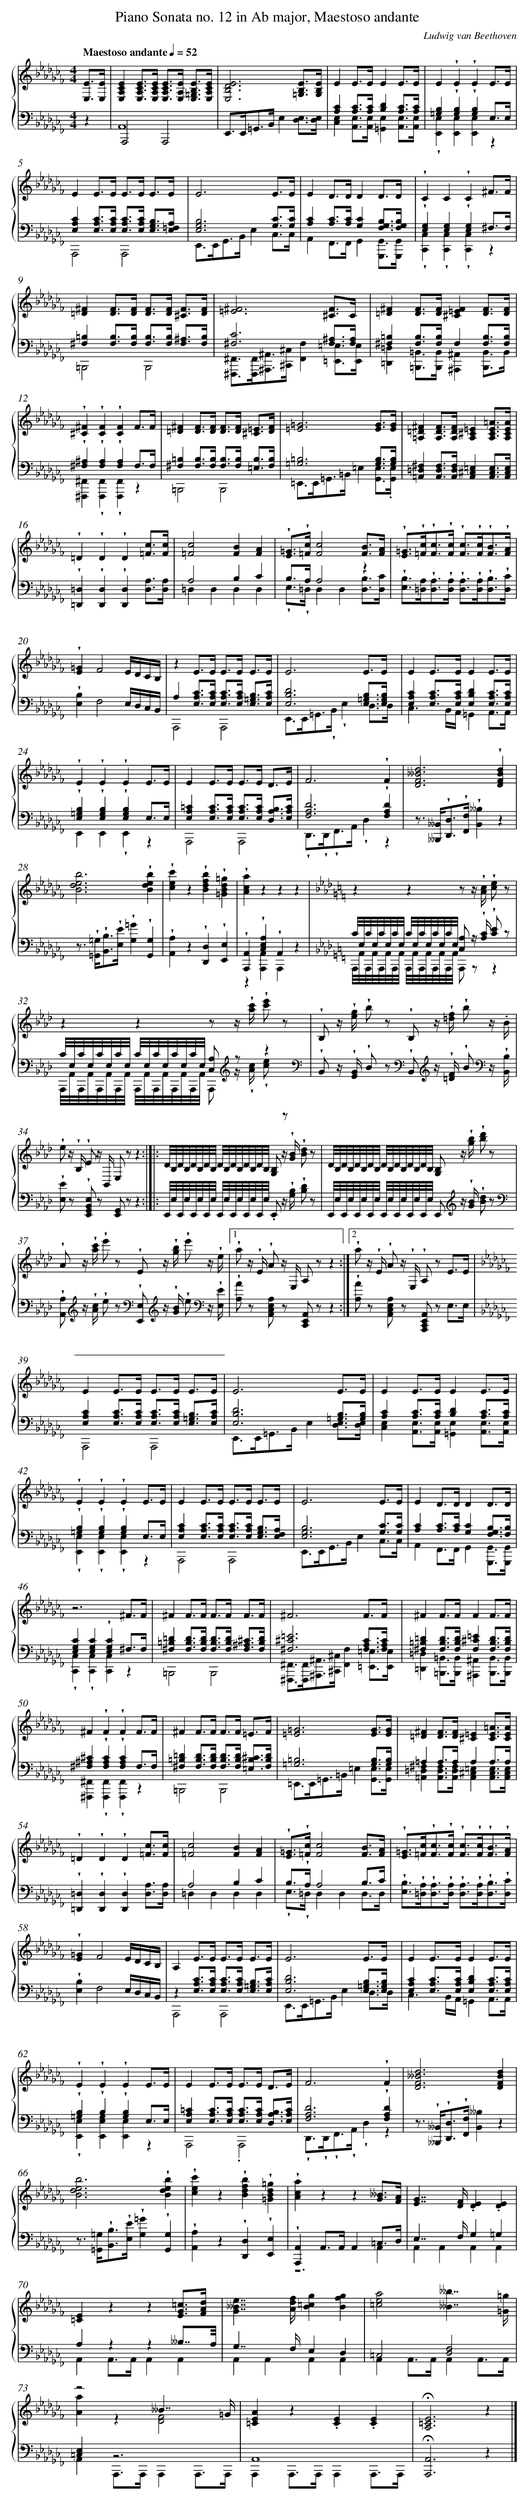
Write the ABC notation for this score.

X:1
T: Piano Sonata no. 12 in A\b major, Maestoso andante
C: Ludwig van Beethoven
L: 1/16
M: 4/4
Q: "Maestoso andante" 1/4=52
%%staves {1 2}
V: 1 clef=treble
V: 2 clef=bass
K: Cb
[V:1] [E,3E3][E,E] [I:setbarnb 1]|
[V:2] z4 |
[V:1] [E,4A,4C4E4][E,2A,2C2E2]>[E,2A,2C2E2] [E,2A,2C2E2]>[E,2A,2E2] [E,3=G,3B,3E3][E,A,CE] |
[V:2] A,,,8A,,,8 & A,,16 |
[V:1] [E,12B,12D12E12][=G,3B,3E3][G,B,E] |
[V:2] E,,2>E,,2=G,,2>B,,2E,4[D,3E,3][D,E,] |
[V:1] E4E2>E2E4E3E |
[V:2] [A,4C4][A,2C2]>[A,2C2][B,4D4][A,3C3][A,C] & [C,4E,4][A,,2E,2]>[A,,2E,2][=G,,4E,4][A,,3E,3][A,,E,] |
[V:1] E4!wedge!E4!wedge!E4E3E |
[V:2] [=G,4B,4]!wedge![G,4B,4]!wedge![G,4B,4]E,3E, & !wedge![E,,4E,4][E,,4E,4][E,,4E,4]z4 |
[V:1] E4E2>E2 E2>E2 E3E |
[V:2] [E,4A,4C4][E,2A,2C2]>[E,2A,2C2] [E,2A,2C2]>[E,2A,2C2] [E,3G,3B,3][E,=F,A,] & A,,,8A,,,8 |
[V:1] E12E3E |
[V:2] [E,12G,12B,12][G,3C3][G,C] & E,,2>E,,2G,,2>B,,2E,4C,3C, |
[V:1] E4D2>D2D4D3D |
[V:2] [A,4C4][A,2C2]>[A,2C2][G,4C4][F,3G,3B,3][F,G,B,] & A,,4F,,2>F,,2G,,4[G,,,3G,,3][G,,,G,,] |
[V:1] !wedge!C4C4!wedge!C4^F3F |
[V:2] !wedge![E,4G,4][E,4G,4]!wedge![E,4G,4]^F,3F, & !wedge![C,,4C,4]!wedge![C,,4C,4]!wedge![C,,4C,4]z4 |
[V:1] [=D4^F4][D2F2]>[D2F2] [D2F2]>[D2F2] [^C3F3][DF] |
[V:2] [^F,4=B,4][F,2B,2]>[F,2B,2] [F,2B,2]>[F,2B,2] [F,3^A,3][F,B,] & =B,,,8B,,,8 |
[V:1] [=E12^F12][^C3F3]C |
[V:2] [^F,12C12][F,3^A,3][F,A,] & [^F,,,2^F,,2]>[F,,,2F,,2][^A,,,2^A,,2]>[^C,,2^C,2][F,,4F,4][=E,,3=E,3][E,,E,] |
[V:1] [=D4^F4][D2F2]>[D2F2][^C4=E4F4][D3F3][DF] |
[V:2] [^F,4=B,4][F,2B,2]>[F,2B,2]F,4[F,3B,3][F,B,] & [=D,,4=D,4][=B,,,2=B,,2]>[B,,,2B,,2][^A,,,4^A,,4][B,,,3B,,3]B,, |
[V:1] !wedge![^C4^F4]!wedge![C4F4]!wedge![C4F4]F3F |
[V:2] !wedge![^F,4^A,4]!wedge![F,4A,4]!wedge![F,4A,4]F,3F, & [^F,,,4^F,,4]!wedge![F,,,4F,,4]!wedge![F,,,4F,,4]z4 |
[V:1] [=D4^F4][D2F2]>[D2F2] [D2F2]>[D2F2] [^C3=E3][DF] |
[V:2] [^F,4=B,4][F,2B,2]>[F,2B,2] [F,2B,2]>[F,2B,2] [=E,3B,3][F,B,] & =B,,,8B,,,8 |
[V:1] [=E12=G12][E3G3][EG] |
[V:2] [=G,12=B,12][G,3B,3][G,B,] & =E,,2>E,,2=G,,2>=B,,2=E,4[G,,3E,3].[G,,E,] |
[V:1] [=A,4=D4^F4][A,2D2F2]>[A,2D2F2][A,4^C4=E4][A,3C3E3=A3][A,CEA] |
[V:2] [=A,,4=D,4^F,4][A,,2D,2F,2]>[A,,2D,2F,2][A,,4^C,4=E,4][A,,3C,3E,3][A,,C,E,] |
[V:1] !wedge!=D4!wedge!D4!wedge!D4[=F3c3][Fc] |
[V:2] !wedge![=D,,4=D,4]!wedge![D,,4D,4]!wedge![D,,4D,4][D,3A,3][D,A,] |
[V:1] [=F8c8][F4B4][F4A4] |
[V:2] A,8B,4C4 & =D,4D,4D,4D,4 |
[V:1] !wedge![E2=G2]>!wedge![=F2c2][F8c8][F3B3][FA] |
[V:2] B,2>A,2A,8z4 & !wedge!E,2>!wedge!=D,2D,4D,4[D,3B,3][D,C] |
[V:1] !wedge![E2=G2]>!wedge![=F2c2]!wedge![F2c2]>!wedge![F2c2] !wedge![F2c2]>!wedge![F2c2]!wedge![F3B3]!wedge![FA] |
[V:2] !wedge![E,2B,2]>[=D,2A,2]!wedge![D,2A,2]>!wedge![D,2A,2] !wedge![D,2A,2]>!wedge![D,2A,2]!wedge![D,3B,3]!wedge![D,C] |
[V:1] !wedge![E4=G4]F8EDCB, |
[V:2] !wedge![E,4B,4]F,8E,D,C,B,, |
[V:1] z4E2>E2 E2>E2 E3E |
[V:2] A,4[E,2A,2C2]>[E,2A,2C2] [E,2A,2C2]>[E,2A,2C2] [E,3=G,3B,3][E,A,C] & A,,,8A,,,8 |
[V:1] E12E3E |
[V:2] [E,12B,12D12][E,3=G,3B,3][E,G,B,] & E,,2>E,,2=G,,2>!wedge!B,,2!wedge!E,4D,3D, |
[V:1] E4E2>E2E4E3E |
[V:2] [E,4A,4C4][E,2A,2C2]>[E,2A,2C2][E,4B,4D4][E,3A,3C3][E,A,C] & C,6B,,A,,=G,,4A,,3A,, |
[V:1] !wedge!E4!wedge!E4!wedge!E4E3E |
[V:2] !wedge![E,4=G,4B,4]!wedge![E,4G,4B,4]!wedge![E,4G,4B,4]E,3E, & E,,4E,,4!wedge!E,,4z4 |
[V:1] E4E2>E2 E2>E2 D3E |
[V:2] [E,4A,4=C4][E,2A,2C2]>[E,2A,2C2] [E,2A,2C2]>[E,2A,2C2] [D,3A,3B,3][E,A,C] & A,,,8A,,,8 |
[V:1] F12!wedge!F4 |
[V:2] [F,12A,12D12]!wedge![F,4A,4D4] & !wedge!D,,2>!wedge!D,,2!wedge!F,,2>A,,2!wedge!D,4z4 |
[V:1] [D12F12__B12d12]!wedge![D4F4B4d4] |
[V:2] z2> [__B,,,2__B,,2]!wedge![D,,2D,2]>!wedge![F,,2F,2]!wedge![B,,4__B,4]z4 |
[V:1] [B12d12e12b12]!wedge![B4d4e4b4] |
[V:2] z2> !wedge![=G,,2=G,2]!wedge![B,,2B,2]>!wedge![E,2E2]!wedge![G,4=G4]!wedge![G,,4G,4] |
[V:1] !wedge![c4e4c'4]z4!wedge![B4d4f4b4]!wedge![=G4B4d4=g4] |
[V:2] !wedge![A,,4A,4]z4!wedge![D,,4D,4]!wedge![E,,4E,4] |
[V:1] !wedge![A4c4a4]z4z4z4 |
[V:2] !wedge![A,,,4A,,4]!wedge![C,4E,4A,4]!wedge!A,,4z4 & z4[A,,,4A,,4]A,,,4z4 |
[V:1]  [K:Ab] z4z4z2 z !wedge![Ac] !wedge![c2e2] z2 |
[V:2]  [K:Ab] C/E,/C/E,/C/E,/C/E,/ C/E,/C/E,/C/E,/C/E,/ [C,2A,2] z !wedge![A,C] !wedge![C2E2] z2 & A,,,/A,,/A,,,/A,,/A,,,/A,,/A,,,/A,,/ A,,,/A,,/A,,,/A,,/A,,,/A,,/A,,,/A,,/ A,,,2 z2z4 |
[V:1] z4z4z2 z !wedge![ac'] !wedge![c'2e'2] z2 |
[V:2] C/E,/C/E,/C/E,/C/E,/ C/E,/C/E,/C/E,/C/E,/ [C,2A,2][K:clef=treble] z2z4[K:clef=bass] & A,,,/A,,/A,,,/A,,/A,,,/A,,/A,,,/A,,/ A,,,/A,,/A,,,/A,,/A,,,/A,,/A,,,/A,,/ A,,,2 z !wedge![Ac] !wedge![c2e2] z2 |
[V:1] !wedge!B,2 z !wedge![eg] !wedge!b2 z2 !wedge!B,2 z !wedge![=df] !wedge!b2 z .B |
[V:2] !wedge!B,,2 z !wedge![G,,B,,] !wedge!D,2 z2[K:clef=bass] !wedge!B,,2[K:clef=treble] z !wedge![=DF] !wedge!B2[K:clef=bass] z !wedge![B,,B,] |
[V:1] !wedge!e2 z !wedge!B, !wedge!E2 z B,, E,2 z2z4 :|]|:
[V:2] !wedge![E,2E2] z2 !wedge![E,,2G,,2B,,2E,2] z2 [E,,2G,,2] z2z4 :|]|:
[V:1] D/B,/D/B,/D/B,/D/B,/ D/B,/D/B,/D/B,/D/B,/ [G,2B,2] z !wedge![GB] !wedge![B2d2] z2 |
[V:2] E,,/E,/E,,/E,/E,,/E,/E,,/E,/ E,,/E,/E,,/E,/E,,/E,/E,,/E,/ .E,,2 z !wedge![G,B,] !wedge![B,2D2] z2 |
[V:1] D/B,/D/B,/D/B,/D/B,/ D/B,/D/B,/D/B,/D/B,/ [G,2B,2] z !wedge![gb] !wedge![b2d'2] z2 |
[V:2] E,,/E,/E,,/E,/E,,/E,/E,,/E,/ E,,/E,/E,,/E,/E,,/E,/E,,/E,/ E,,2[K:clef=treble] z !wedge![GB] !wedge![B2d2] z2[K:clef=bass] |
[V:1] !wedge!A2 z !wedge![ac'] !wedge!e'2 z2 !wedge!E2 z !wedge![gb] !wedge!e'2 z !wedge!e |[1
[V:2] !wedge![A,,2A,2][K:clef=treble] z !wedge![Ac] !wedge!e2 z2[K:clef=bass] !wedge![E,,2E,2][K:clef=treble] z !wedge![GB] !wedge!e2[K:clef=bass] z !wedge![E,E] |
[V:1] !wedge!a2 z !wedge!E !wedge!A2 z E, A,2 z2z4 :|][2
[V:2] !wedge![A,2A2] z2 [A,,2C,2E,2A,2] z2 [C,,2E,,2A,,2] z2z4 :|]
[V:1] !wedge!a2 z !wedge!E !wedge!A2 z !wedge!E, !wedge!A,2 z2 E3E |
[V:2] !wedge![A,2A2] z2 [A,,2C,2E,2A,2] z2 [A,,,2C,,2E,,2A,,2] z2 E,3E, |
[V:1]  [K:Cb] E4E2>E2 E2>E2 E3E |
[V:2]  [K:Cb] [E,4A,4C4][E,2A,2C2]>[E,2A,2C2] [E,2A,2C2]>[E,2A,2C2] [E,3=G,3B,3][E,A,C] & A,,,8A,,,8 |
[V:1] E12E3E |
[V:2] [E,12B,12D12][=G,3B,3][G,B,] & E,,2>E,,2=G,,2>B,,2E,4[D,3E,3][D,E,] |
[V:1] E4E2>E2E4E3E |
[V:2] [A,4C4][A,2C2]>[A,2C2][B,4D4][A,3C3][A,C] & [C,4E,4][A,,2E,2]>[A,,2E,2][=G,,4E,4][A,,3E,3][A,,E,] |
[V:1] !wedge!E4!wedge!E4!wedge!E4E3E |
[V:2] !wedge![=G,4B,4]!wedge![G,4B,4]!wedge![G,4B,4]E,3E, & !wedge![E,,4E,4]!wedge![E,,4E,4]!wedge![E,,4E,4]z4 |
[V:1] E4E2>E2 E2>E2 E3E |
[V:2] [E,4A,4C4][E,2A,2C2]>[E,2A,2C2] [E,2A,2C2]>[E,2A,2C2] [E,3G,3B,3][E,F,A,] & A,,,8A,,,8 |
[V:1] E12E3E |
[V:2] [E,12G,12B,12][G,3C3][G,C] & E,,2>E,,2G,,2>B,,2E,4C,3C, |
[V:1] E4D2>D2D4D3D |
[V:2] [A,4C4][A,2C2]>[A,2C2][G,4C4][F,3G,3B,3][F,B,] & A,,4F,,2>F,,2G,,4[G,,,3G,,3][G,,,G,,] |
[V:1] z12^F3F |
[V:2] [E,4G,4C4][E,4G,4C4]!wedge![E,4G,4C4]^F,3F, & !wedge![C,,4C,4]!wedge![C,,4C,4][C,,4C,4]z4 |
[V:1] ^F4F2>F2 F2>F2 F3F |
[V:2] [^F,4=B,4=D4][F,2B,2D2]>[F,2B,2D2] [F,2B,2D2]>[F,2B,2D2] [F,3^A,3^C3][F,B,D] & =B,,,8B,,,8 |
[V:1] ^F12F3F |
[V:2] [^F,12^C12=E12][F,3A,3C3][F,A,C] & [^F,,,2^F,,2]>[F,,,2F,,2][^A,,,2^A,,2]>[^C,,2^C,2][F,,4F,4][=E,,3=E,3][E,,E,] |
[V:1] ^F4F2>F2F4F3F |
[V:2] [^F,4=B,4=D4][F,2B,2D2]>[F,2B,2D2][F,4^C4=E4][F,3B,3D3][F,B,D] & [=D,,4=D,4][=B,,,2=B,,2]>[B,,,2B,,2][^A,,,4^A,,4][B,,,3B,,3][B,,,B,,] |
[V:1] ^F4!wedge!F4!wedge!F4F3F |
[V:2] [^F,4^A,4^C4]!wedge![F,4A,4C4]!wedge![F,4A,4C4]F,3F, & [^F,,,4^F,,4]!wedge![F,,,4F,,4]!wedge![F,,,4F,,4]z4 |
[V:1] ^F4F2>F2 F2>F2 =E3F |
[V:2] [^F,4=B,4=D4][F,2B,2D2]>[F,2B,2D2] [F,2B,2D2]>[F,2B,2D2] [=E,3B,3^C3][F,B,D] & =B,,,8B,,,8 |
[V:1] [=E12=G12][E3G3][EG] |
[V:2] [=G,12=B,12][G,3B,3][G,B,] & =E,,2>E,,2=G,,2>=B,,2=E,4[G,,3E,3][G,,E,] |
[V:1] [=D4^F4][D2F2]>[D2F2][^C4=E4][C3E3=A3][CEA] |
[V:2] =A,4A,2>A,2A,4A,3A, & [=A,,4=D,4^F,4][A,,2D,2F,2]>[A,,2D,2F,2][A,,4^C,4=E,4][A,,3C,3E,3][A,,C,E,] |
[V:1] !wedge!=D4!wedge!D4!wedge!D4[=F3c3][Fc] |
[V:2] !wedge![=D,,4=D,4]!wedge![D,,4D,4]!wedge![D,,4D,4][D,3A,3][D,A,] |
[V:1] [=F8c8][F4B4][F4A4] |
[V:2] A,8B,4C4 & =D,4D,4D,4D,4 |
[V:1] !wedge![E2=G2]>!wedge![=F2c2][F8c8][F3B3][FA] |
[V:2] B,2>!wedge!A,2A,8B,3C & !wedge!E,2>!wedge!=D,2D,4D,4D,3D, |
[V:1] !wedge![E2=G2]>[=F2c2]!wedge![F2c2]>!wedge![F2c2] !wedge![F2c2]>!wedge![F2c2]!wedge![F3B3]!wedge![FA] |
[V:2] !wedge![E,2B,2]>!wedge![=D,2A,2]!wedge![D,2A,2]>!wedge![D,2A,2] !wedge![D,2A,2]>!wedge![D,2A,2]!wedge![D,3B,3]!wedge![D,C] |
[V:1] !wedge![E4=G4]F8EDCB, |
[V:2] !wedge![E,4B,4]F,8E,D,C,B,, |
[V:1] A,4E2>E2 E2>E2 E3E |
[V:2] z4[E,2A,2C2]>[E,2A,2C2] [E,2A,2C2]>[E,2A,2C2] [E,3=G,3B,3][E,A,C] & A,,,8A,,,8 |
[V:1] E12E3E |
[V:2] [E,12B,12D12][E,3=G,3B,3][E,G,B,] & E,,2>E,,2=G,,2>B,,2E,4D,3D, |
[V:1] E4E2>E2E4E3E |
[V:2] [E,4A,4C4][E,2A,2C2]>[E,2A,2C2][E,4B,4D4][E,3A,3C3][E,A,C] & C,6B,,A,,=G,,4A,,3A,, |
[V:1] !wedge!E4!wedge!E4!wedge!E4E3E |
[V:2] !wedge![=G,4B,4]!wedge!B,4!wedge![G,4B,4]E,3E, & !wedge![E,,4E,4][E,,4E,4G,4][E,,4E,4]z4 |
[V:1] E4E2>E2 E2>E2 D3E |
[V:2] [E,4A,4=C4][E,2A,2C2]>[E,2A,2C2] [E,2A,2C2]>[E,2A,2C2] [D,3A,3B,3][E,A,C] & A,,,8.A,,,8 |
[V:1] F12!wedge!F4 |
[V:2] [F,12A,12D12]!wedge![F,4A,4D4] & !wedge!D,,2>!wedge!D,,2!wedge!F,,2>!wedge!A,,2!wedge!D,4z4 |
[V:1] [D12F12__B12d12][D4F4B4d4] |
[V:2] z2> !wedge![__B,,,2__B,,2]!wedge![D,,2D,2]>!wedge![F,,2F,2][B,,4__B,4]z4 |
[V:1] [B12d12e12b12]!wedge![B4d4e4b4] |
[V:2] z2> [=G,,2=G,2]!wedge![B,,2B,2]>!wedge![E,2E2]!wedge![G,4=G4]!wedge![G,,4G,4] |
[V:1] !wedge![c4e4c'4]z4!wedge![B4d4f4b4]!wedge![=G4B4d4=g4] |
[V:2] !wedge![A,,4A,4]z4!wedge![D,,4D,4]!wedge![E,,4E,4] |
[V:1] !wedge![A4c4a4]z4z4[G3__B3][FA] |
[V:2] !wedge![A,,,4A,,4]A,,2>A,,2A,,4=C,3D, & z12A,,4 |
[V:1] [E4G4]>>[D4F4].[D4E4].[D4E4] |
[V:2] E,4>>F,4G,4=G,4 & A,,4A,,4A,,4A,,4 |
[V:1] [=C4E4]z4z4[E3G3=c3][FAd] |
[V:2] A,4z4z4__B,7/A,/ & A,,4A,,2>A,,2A,,4A,,4 |
[V:1] [G4__B4e4]>>[A4d4f4][B4=c4g4][B4f4g4] |
[V:2] G,4>>F,4E,4D,4 & A,,4A,,4A,,4A,,4 |
[V:1] [=c8e8a8][__B7__b7][=G=g] |
[V:2] =C,8[D,8F,8] & A,,4A,,2>A,,2A,,4A,,3A,, |
[V:1] z8__B7=G & [A4a4]z4[D8F8] |
[V:2] [=C,4E,4]z12 & A,,4A,,,2>A,,,2A,,,4A,,,3A,,, |
[V:1] [=C4E4A4]z4.[C4E4].[C4E4] |
[V:2] A,,16 & A,,,4A,,,2>A,,,2A,,,4A,,,3A,,, |
[V:1] !fermata![A,12=C12E12]z4 |]
[V:2] !fermata![A,,,12A,,12]z4 |]
